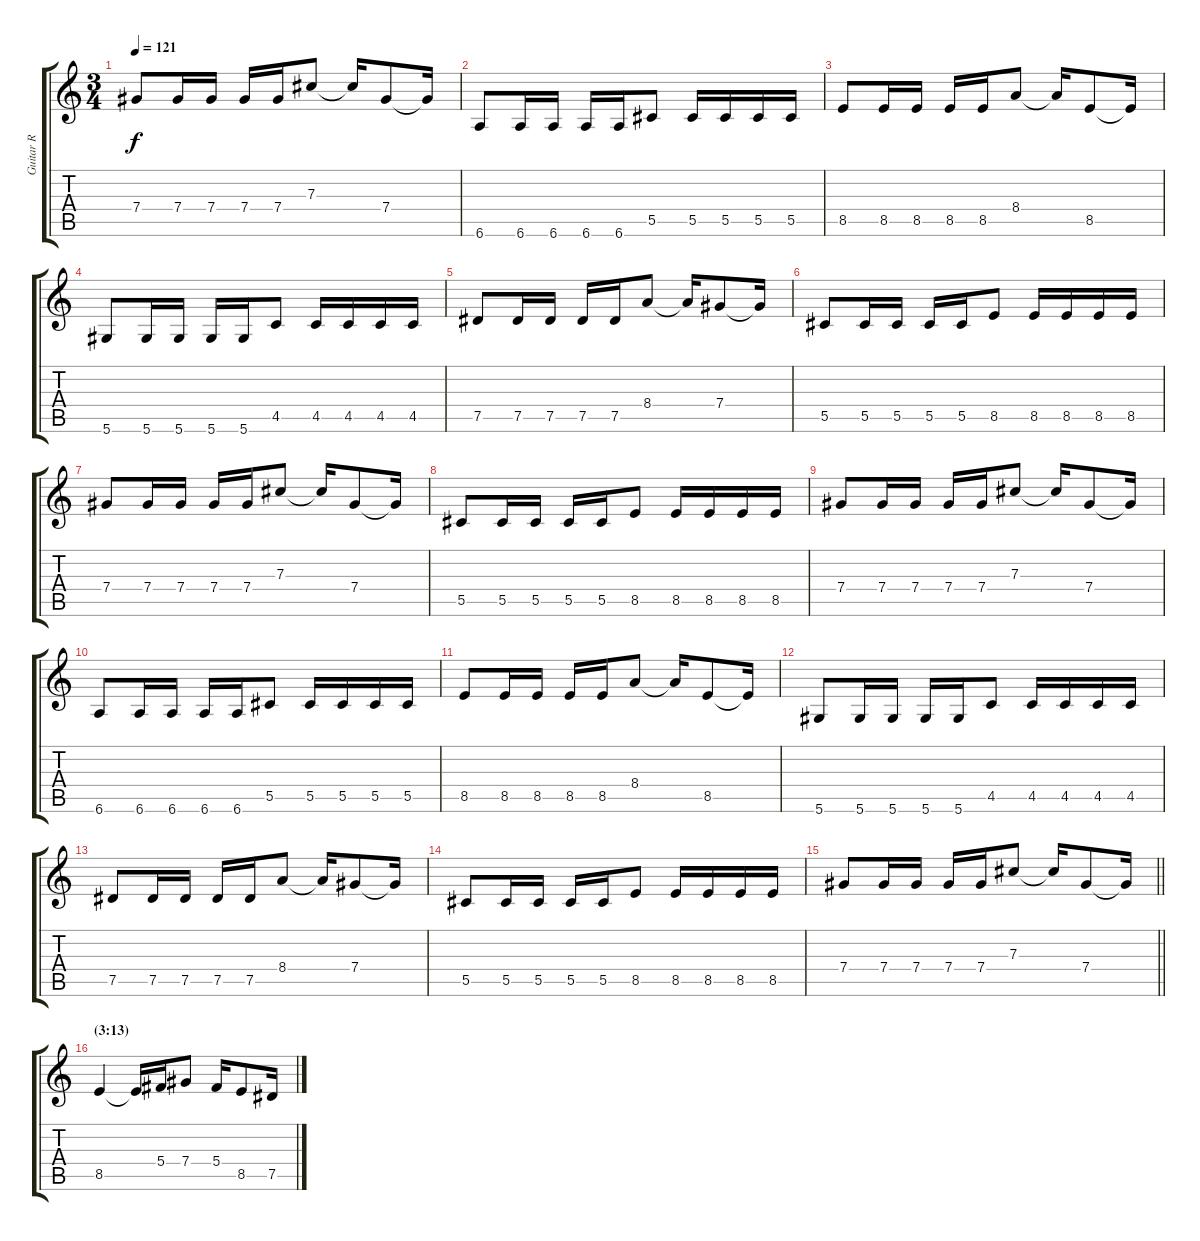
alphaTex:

\track ("Guitar R" "Guitar R") {instrument overdrivenguitar}
\staff {score tabs}
\tuning (Eb4 Bb3 Gb3 Db3 Ab2 Eb2) {hide}
\ts (3 4)
\tempo 121
\clef g2
\ks c
7.4.8{dy f} 7.4.16 7.4.16 7.4.16 7.4.16 7.3.8 7.3{t}.16 7.4.8 7.4{t}.16 |
6.6.8 6.6.16 6.6.16 6.6.16 6.6.16 5.5.8 5.5.16 5.5.16 5.5.16 5.5.16 |
8.5.8 8.5.16 8.5.16 8.5.16 8.5.16 8.4.8 8.4{t}.16 8.5.8 8.5{t}.16 |
5.6.8 5.6.16 5.6.16 5.6.16 5.6.16 4.5.8 4.5.16 4.5.16 4.5.16 4.5.16 |
7.5.8 7.5.16 7.5.16 7.5.16 7.5.16 8.4.8 8.4{t}.16 7.4.8 7.4{t}.16 |
5.5.8 5.5.16 5.5.16 5.5.16 5.5.16 8.5.8 8.5.16 8.5.16 8.5.16 8.5.16 |
7.4.8 7.4.16 7.4.16 7.4.16 7.4.16 7.3.8 7.3{t}.16 7.4.8 7.4{t}.16 |
5.5.8 5.5.16 5.5.16 5.5.16 5.5.16 8.5.8 8.5.16 8.5.16 8.5.16 8.5.16 |
7.4.8 7.4.16 7.4.16 7.4.16 7.4.16 7.3.8 7.3{t}.16 7.4.8 7.4{t}.16 |
6.6.8 6.6.16 6.6.16 6.6.16 6.6.16 5.5.8 5.5.16 5.5.16 5.5.16 5.5.16 |
8.5.8 8.5.16 8.5.16 8.5.16 8.5.16 8.4.8 8.4{t}.16 8.5.8 8.5{t}.16 |
5.6.8 5.6.16 5.6.16 5.6.16 5.6.16 4.5.8 4.5.16 4.5.16 4.5.16 4.5.16 |
7.5.8 7.5.16 7.5.16 7.5.16 7.5.16 8.4.8 8.4{t}.16 7.4.8 7.4{t}.16 |
5.5.8 5.5.16 5.5.16 5.5.16 5.5.16 8.5.8 8.5.16 8.5.16 8.5.16 8.5.16 |
\barLineRight lightlight
7.4.8 7.4.16 7.4.16 7.4.16 7.4.16 7.3.8 7.3{t}.16 7.4.8 7.4{t}.16 |
\section ("" "(3:13)")
8.5.4 8.5{t}.16 5.4.16 7.4.8 5.4.16 8.5.8 7.5.16
